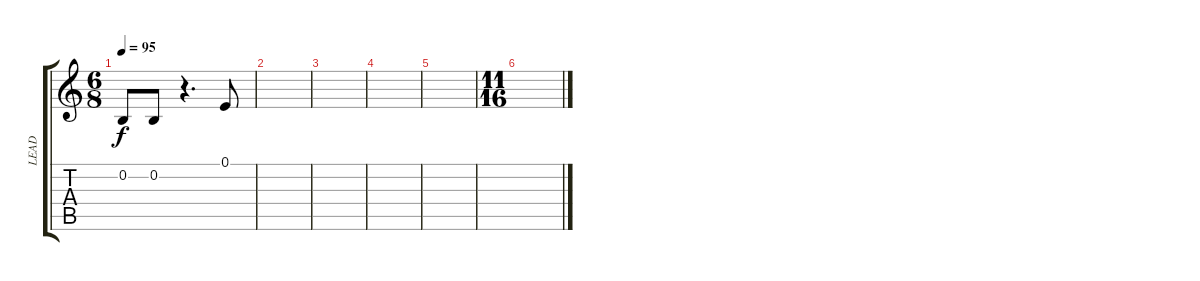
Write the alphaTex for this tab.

\track ("LEAD" "LEAD") {instrument clarinet}
\staff {score tabs}
\tuning (E4 B3 G3 D3 A2 E2) {hide}
\ts (6 8)
\tempo 95
\clef g2
\ks c
0.2.8{dy f} 0.2.8 r.4{d} 0.1.8 |
|
|
|
|
\ts (11 16)
